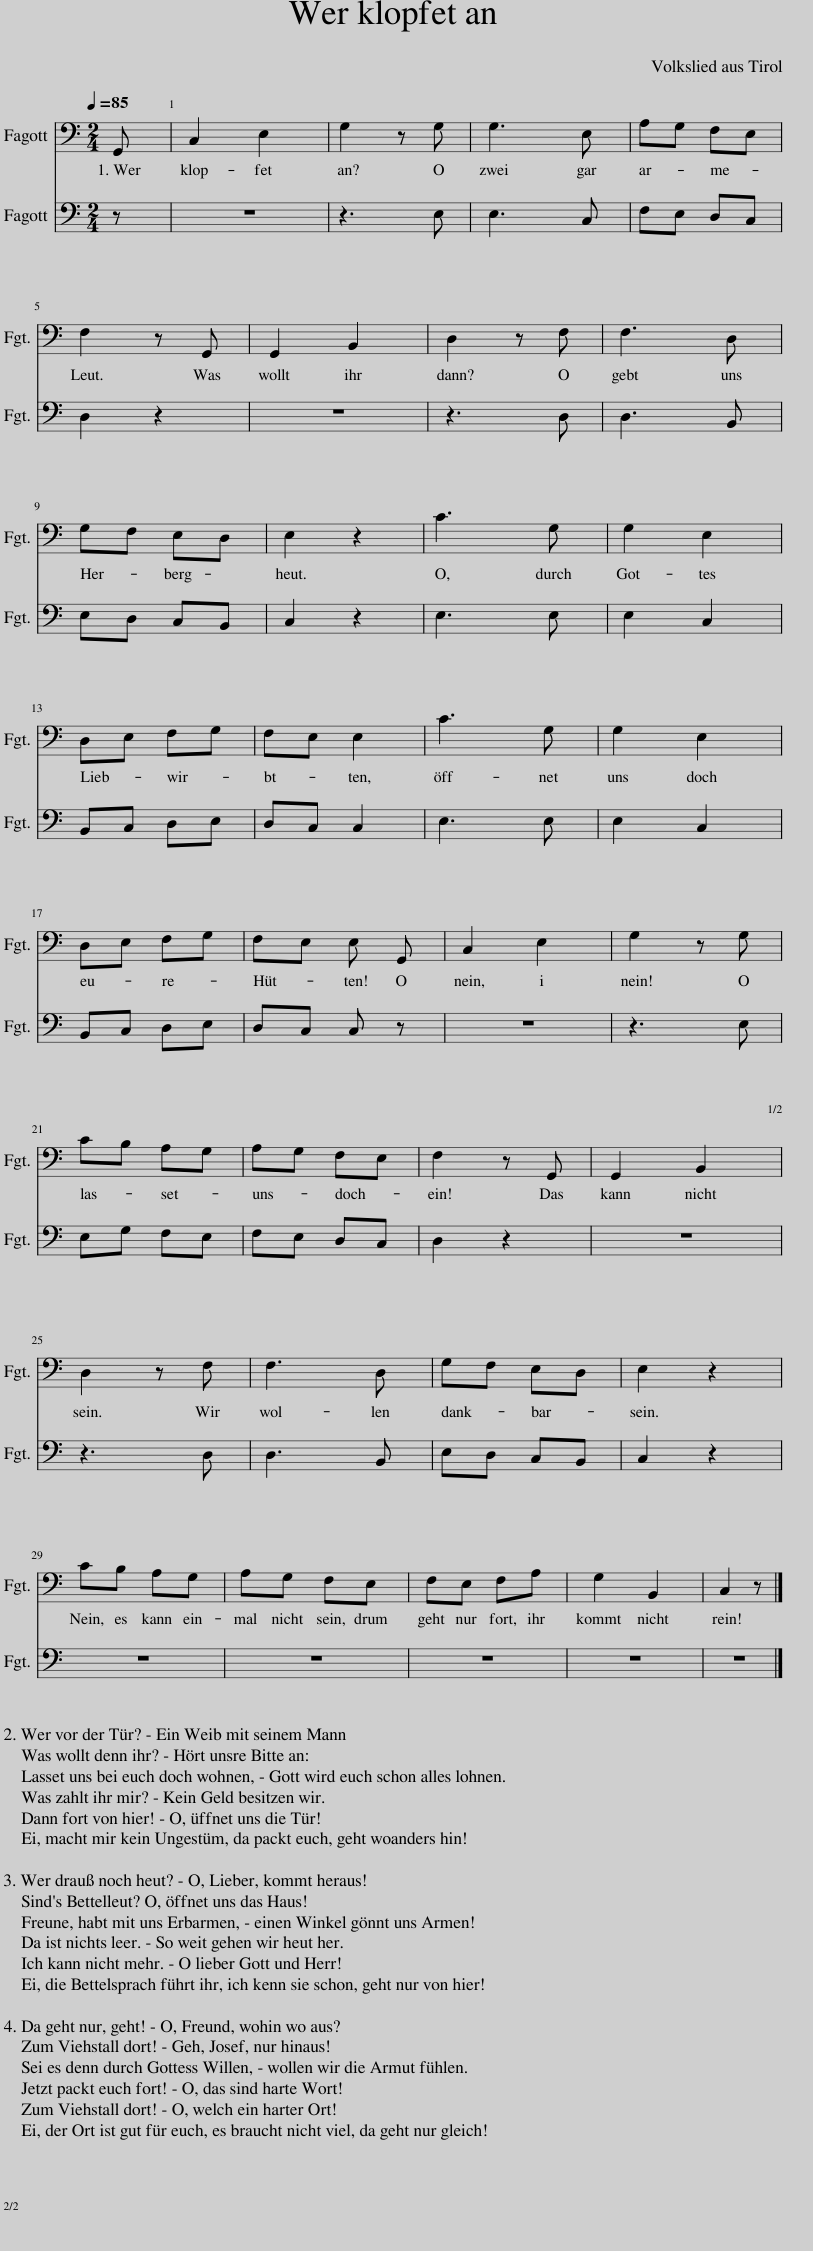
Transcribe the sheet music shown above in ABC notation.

X:1
%%score 1 2
L:1/8
Q:1/4=85
M:2/4
I:linebreak $
K:C
V:1 bass
V:2 bass
V:1
 G,, | C,2 E,2 | G,2 z G, | G,3 E, | A,G, F,E, |$ %5
 F,2 z G,, | G,,2 B,,2 | D,2 z F, | F,3 D, |$ G,F, E,D, | %10
 E,2 z2 | C3 G, | G,2 E,2 |$ D,E, F,G, | F,E, E,2 | %15
 C3 G, | G,2 E,2 |$ D,E, F,G, | F,E, E, G,, | C,2 E,2 | %20
 G,2 z G, |$ CB, A,G, | A,G, F,E, | F,2 z G,, | G,,2 B,,2 |$ %25
 D,2 z F, | F,3 D, | G,F, E,D, | E,2 z2 |$ CB, A,G, | %30
 A,G, F,E, | F,E, F,A, | G,2 B,,2 | C,2 z |] %34
V:2
 z | z4 | z3 E, | E,3 C, | F,E, D,C, |$ %5
 D,2 z2 | z4 | z3 D, | D,3 B,, |$ E,D, C,B,, | %10
 C,2 z2 | E,3 E, | E,2 C,2 |$ B,,C, D,E, | D,C, C,2 | %15
 E,3 E, | E,2 C,2 |$ B,,C, D,E, | D,C, C, z | z4 | %20
 z3 E, |$ E,G, F,E, | F,E, D,C, | D,2 z2 | z4 |$ %25
 z3 D, | D,3 B,, | E,D, C,B,, | C,2 z2 |$ z4 | %30
 z4 | z4 | z4 | z3 |] %34
